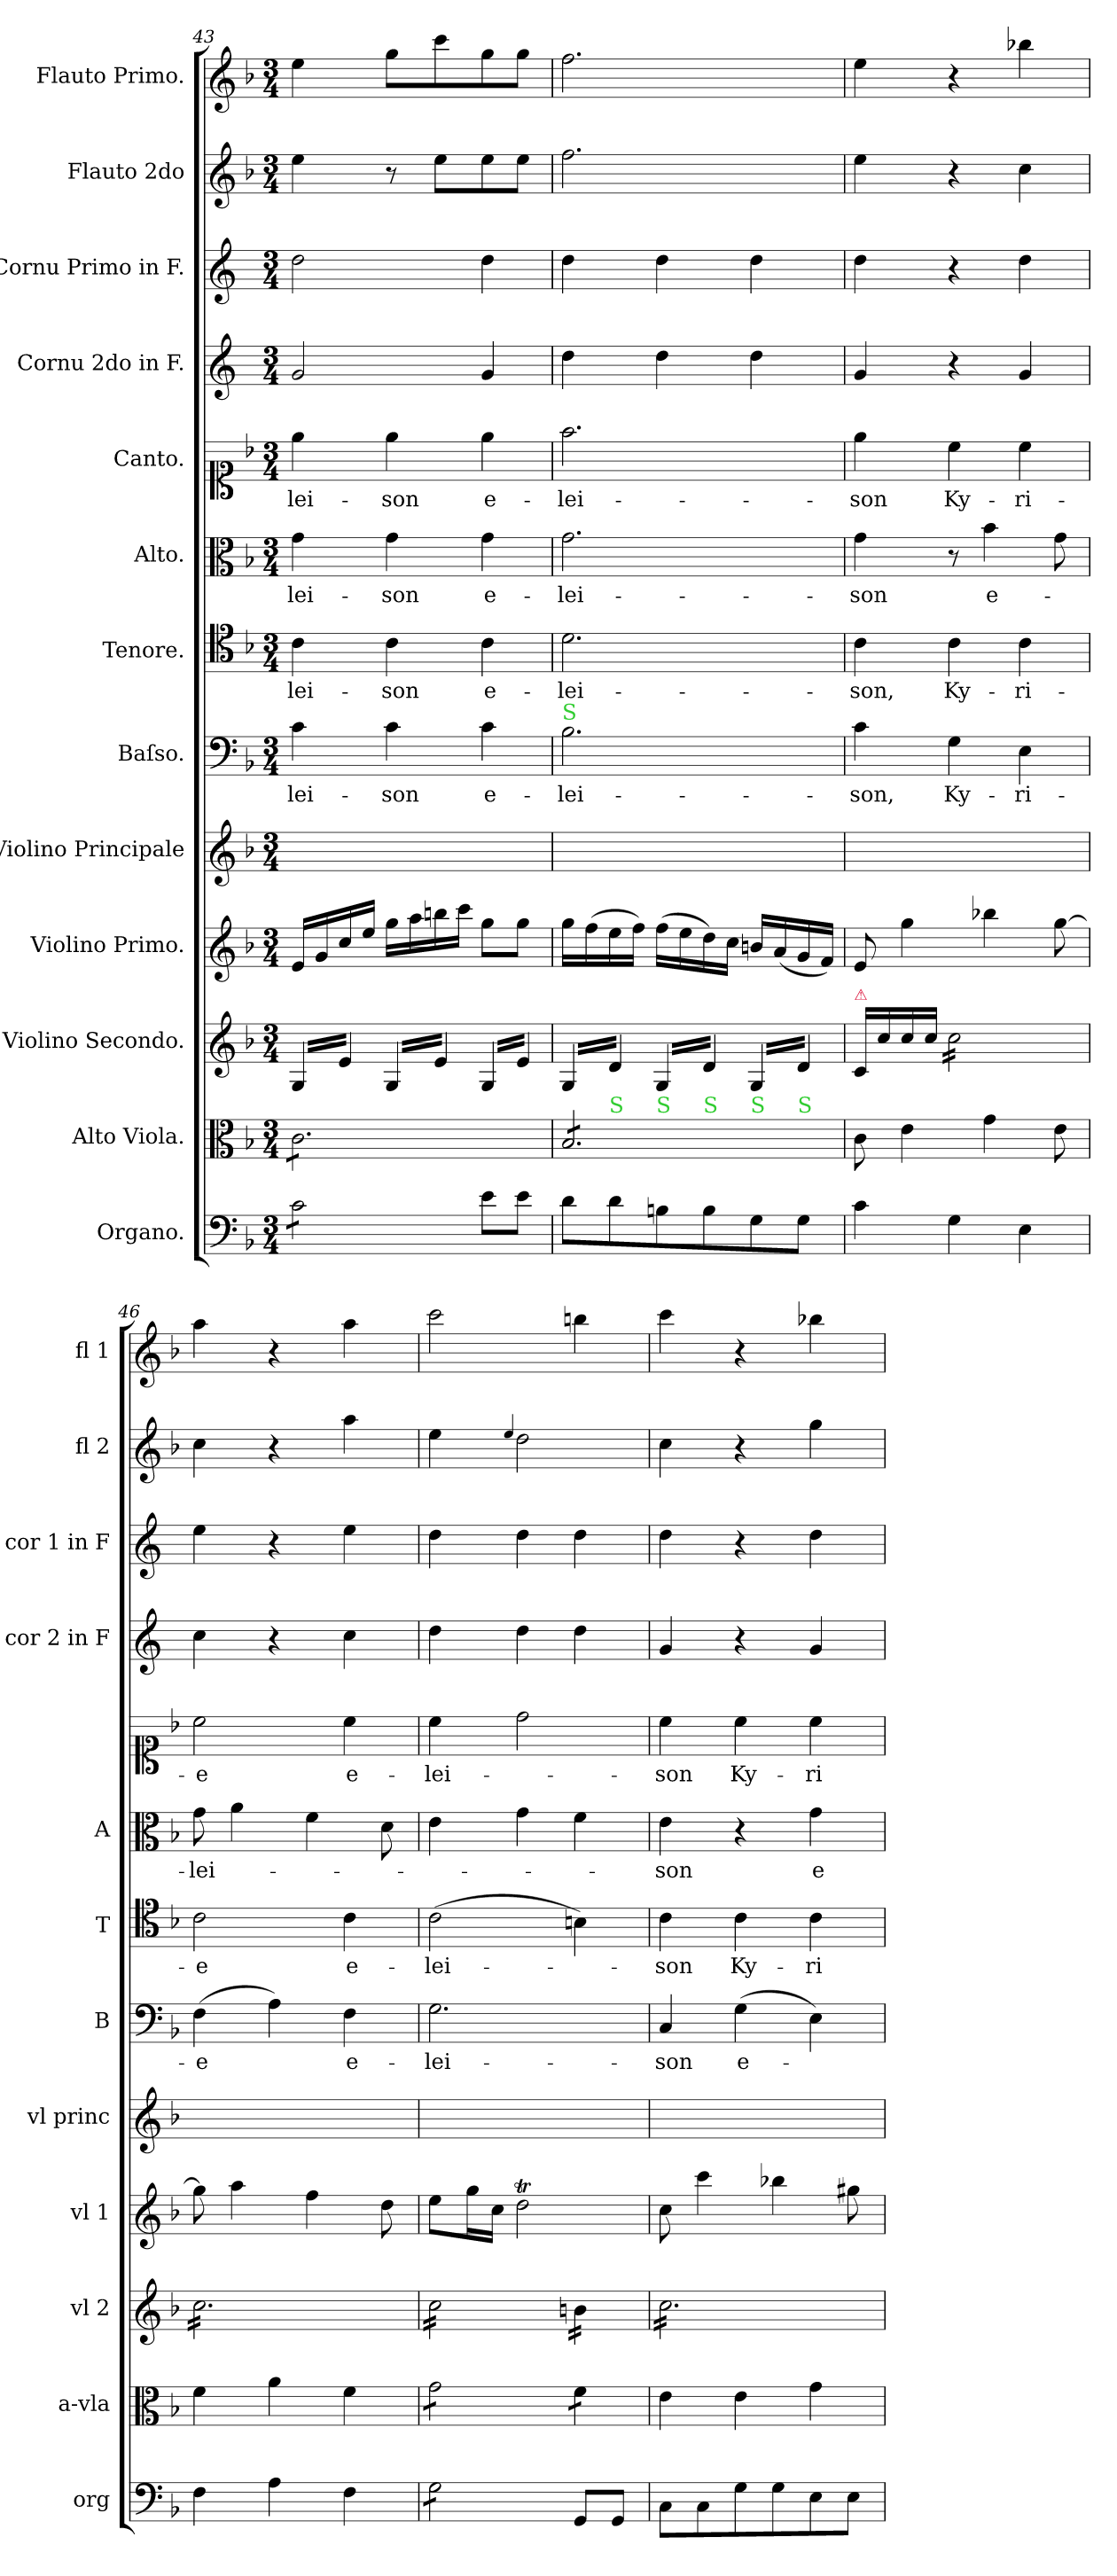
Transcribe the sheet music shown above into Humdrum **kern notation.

**kern	**kern	**kern	**kern	**kern	**kern	**text	**kern	**text	**kern	**text	**kern	**text	**kern	**kern	**kern	**kern
*part13	*part12	*part11	*part10	*part9	*part8	*part8	*part7	*part7	*part6	*part6	*part5	*part5	*part4	*part3	*part2	*part1
*staff13	*staff12	*staff11	*staff10	*staff9	*staff8	*staff8	*staff7	*staff7	*staff6	*staff6	*staff5	*staff5	*staff4	*staff3	*staff2	*staff1
*I"Organo.	*I"Alto Viola.	*I"Violino Secondo.	*I"Violino Primo.	*I"Violino Principale	*I"Baſso.	*	*I"Tenore.	*	*I"Alto.	*	*I"Canto.	*	*I"Cornu 2do in F.	*I"Cornu Primo in F.	*I"Flauto 2do	*I"Flauto Primo.
*I'org	*I'a-vla	*I'vl 2	*I'vl 1	*I'vl princ	*I'B	*	*I'T	*	*I'A	*	*	*	*I'cor 2 in F	*I'cor 1 in F	*I'fl 2	*I'fl 1
*clefF4	*clefC3	*clefG2	*clefG2	*clefG2	*clefF4	*	*clefC4	*	*clefC3	*	*clefC1	*	*clefG2	*clefG2	*clefG2	*clefG2
*	*	*	*	*	*	*	*	*	*	*	*	*	*ITrd4c7	*ITrd4c7	*	*
*k[b-]	*k[b-]	*k[b-]	*k[b-]	*k[b-]	*k[b-]	*	*k[b-]	*	*k[b-]	*	*k[b-]	*	*k[b-]	*k[b-]	*k[b-]	*k[b-]
*F:	*F:	*F:	*F:	*F:	*F:	*	*F:	*	*F:	*	*F:	*	*F:	*F:	*F:	*F:
*M3/4	*M3/4	*M3/4	*M3/4	*M3/4	*M3/4	*	*M3/4	*	*M3/4	*	*M3/4	*	*M3/4	*M3/4	*M3/4	*M3/4
=43	=43	=43	=43	=43	=43	=43	=43	=43	=43	=43	=43	=43	=43	=43	=43	=43
*tremolo	*	*	*	*	*	*	*	*	*	*	*	*	*	*	*	*
*	*tremolo	*	*	*	*	*	*	*	*	*	*	*	*	*	*	*
*	*	*tremolo	*	*	*	*	*	*	*	*	*	*	*	*	*	*
8c\L	8c\L	16G/LL	16e/LL	2.ryy	4c\	-lei-	4c\	-lei-	4g\	-lei-	4ee\	-lei-	2c/	2g\	4ee\	4ee\
.	.	16e/	16g/	.	.	.	.	.	.	.	.	.	.	.	.	.
8c\	8c\	16G/	16cc/	.	.	.	.	.	.	.	.	.	.	.	.	.
.	.	16e/JJ	16ee/JJ	.	.	.	.	.	.	.	.	.	.	.	.	.
8c\	8c\	16G/LL	16gg\LL	.	4c\	-son	4c\	-son	4g\	-son	4ee\	-son	.	.	8r	8gg\L
.	.	16e/	16aa\	.	.	.	.	.	.	.	.	.	.	.	.	.
8c\J	8c\	16G/	16bbn\	.	.	.	.	.	.	.	.	.	.	.	8ee\L	8ccc\
*Xtremolo	*	*	*	*	*	*	*	*	*	*	*	*	*	*	*	*
.	.	16e/JJ	16ccc\JJ	.	.	.	.	.	.	.	.	.	.	.	.	.
!	!	!	!	!	!	!LO:LY:i	!	!LO:LY:i	!	!LO:LY:i	!	!LO:LY:i	!	!	!	!
8e\L	8c\	16G/LL	8gg\L	.	4c\	e-	4c\	e-	4g\	e-	4ee\	e-	4c/	4g\	8ee\	8gg\
.	.	16e/	.	.	.	.	.	.	.	.	.	.	.	.	.	.
8e\J	8c\J	16G/	8gg\J	.	.	.	.	.	.	.	.	.	.	.	8ee\J	8gg\J
.	.	16e/JJ	.	.	.	.	.	.	.	.	.	.	.	.	.	.
=44	=44	=44	=44	=44	=44	=44	=44	=44	=44	=44	=44	=44	=44	=44	=44	=44
!	!	!	!	!	!LO:TX:a:color=limegreen:t=S	!	!	!	!	!	!	!	!	!	!	!
!	!LO:TX:a:color=limegreen:t=S	!	!	!	!	!	!	!	!	!	!	!	!	!	!	!
!	!	!	!	!	!	!LO:LY:i	!	!LO:LY:i	!	!LO:LY:i	!	!LO:LY:i	!	!	!	!
*	*^	*	*	*	*	*	*	*	*	*	*	*	*	*	*	*
*	*	*^	*	*	*	*	*	*	*	*	*	*	*	*	*	*	*
*	*	*	*^	*	*	*	*	*	*	*	*	*	*	*	*	*	*	*
*	*	*	*	*^	*	*	*	*	*	*	*	*	*	*	*	*	*	*	*
8d\L	8B-/L	8ryy	4ryy	4.ryy	2ryy	16G/LL	16gg\LL	2.ryy	2.B-\	-lei-	2.d\	-lei-	2.g\	-lei-	2.ff\	-lei-	4g\	4g\	2.ff\	2.ff\
.	.	.	.	.	.	16d/	(16ff\	.	.	.	.	.	.	.	.	.	.	.	.	.
!	!	!LO:TX:a:color=limegreen:t=S	!	!	!	!	!	!	!	!	!	!	!	!	!	!	!	!	!	!
8d\	8B-/	2ryy	.	.	.	16G/	16ee\	.	.	.	.	.	.	.	.	.	.	.	.	.
.	.	.	.	.	.	16d/JJ	16ff\JJ)	.	.	.	.	.	.	.	.	.	.	.	.	.
!	!	!	!LO:TX:a:color=limegreen:t=S	!	!	!	!	!	!	!	!	!	!	!	!	!	!	!	!	!
8Bn\	8B-/	.	2ryy	.	.	16G/LL	(16ff\LL	.	.	.	.	.	.	.	.	.	4g\	4g\	.	.
.	.	.	.	.	.	16d/	16ee\	.	.	.	.	.	.	.	.	.	.	.	.	.
!	!	!	!	!LO:TX:a:color=limegreen:t=S	!	!	!	!	!	!	!	!	!	!	!	!	!	!	!	!
8B\	8B-/	.	.	4.ryy	.	16G/	16dd\)	.	.	.	.	.	.	.	.	.	.	.	.	.
.	.	.	.	.	.	16d/JJ	16cc\JJ	.	.	.	.	.	.	.	.	.	.	.	.	.
!	!	!	!	!	!LO:TX:a:color=limegreen:t=S	!	!	!	!	!	!	!	!	!	!	!	!	!	!	!
8G\	8B-/	.	.	.	4ryy	16G/LL	16bn/LL	.	.	.	.	.	.	.	.	.	4g\	4g\	.	.
.	.	.	.	.	.	16d/	(16a/	.	.	.	.	.	.	.	.	.	.	.	.	.
!	!	!LO:TX:a:color=limegreen:t=S	!	!	!	!	!	!	!	!	!	!	!	!	!	!	!	!	!	!
8G\J	8B-/J	8ryy	.	.	.	16G/	16g/	.	.	.	.	.	.	.	.	.	.	.	.	.
*	*Xtremolo	*	*	*	*	*	*	*	*	*	*	*	*	*	*	*	*	*	*	*
.	.	.	.	.	.	16d/JJ	16f/JJ)	.	.	.	.	.	.	.	.	.	.	.	.	.
*	*	*	*	*	*	*Xtremolo	*	*	*	*	*	*	*	*	*	*	*	*	*	*
=45	=45	=45	=45	=45	=45	=45	=45	=45	=45	=45	=45	=45	=45	=45	=45	=45	=45	=45	=45	=45
!	!	!	!	!	!	!LO:TX:a:color=crimson:t=⚠	!	!	!	!	!	!	!	!	!	!	!	!	!	!
!	!	!	!	!	!	!	!	!	!	!LO:LY:i	!	!LO:LY:i	!	!LO:LY:i	!	!LO:LY:i	!	!	!	!
*	*v	*v	*v	*v	*v	*	*	*	*	*	*	*	*	*	*	*	*	*	*	*
4c\	8c\	16c/LL	8e/	2.ryy	4c\	-son,	4c\	-son,	4g\	-son	4ee\	-son	4c/	4g\	4ee\	4ee\
.	.	16cc/	.	.	.	.	.	.	.	.	.	.	.	.	.	.
.	4e\	16cc/	4gg\	.	.	.	.	.	.	.	.	.	.	.	.	.
.	.	16cc/JJ	.	.	.	.	.	.	.	.	.	.	.	.	.	.
*	*	*tremolo	*	*	*	*	*	*	*	*	*	*	*	*	*	*
4G\	.	16cc\LL	.	.	4G\	Ky-	4c\	Ky-	8r	.	4cc\	Ky-	4r	4r	4r	4r
.	.	16cc\	.	.	.	.	.	.	.	.	.	.	.	.	.	.
!	!	!	!	!	!	!	!	!	!	!LO:LY:i	!	!	!	!	!	!
.	4g\	16cc\	4bb-X\	.	.	.	.	.	4b-\	e-	.	.	.	.	.	.
.	.	16cc\	.	.	.	.	.	.	.	.	.	.	.	.	.	.
4E\	.	16cc\	.	.	4E\	-ri-	4c\	-ri-	.	.	4cc\	-ri-	4c/	4g\	4cc\	4bb-X\
.	.	16cc\	.	.	.	.	.	.	.	.	.	.	.	.	.	.
.	8e\	16cc\	[8gg\	.	.	.	.	.	8g\	.	.	.	.	.	.	.
.	.	16cc\JJ	.	.	.	.	.	.	.	.	.	.	.	.	.	.
=46	=46	=46	=46	=46	=46	=46	=46	=46	=46	=46	=46	=46	=46	=46	=46	=46
!	!	!	!	!	!	!	!	!	!	!LO:LY:i	!	!	!	!	!	!
4F\	4f\	16cc\LL	8gg\]	2.ryy	(4F\	-e	2c\	-e	8g\	-lei-	2cc\	-e	4f\	4a\	4cc\	4aa\
.	.	16cc\	.	.	.	.	.	.	.	.	.	.	.	.	.	.
.	.	16cc\	4aa\	.	.	.	.	.	4a\	.	.	.	.	.	.	.
.	.	16cc\	.	.	.	.	.	.	.	.	.	.	.	.	.	.
4A\	4a\	16cc\	.	.	4A\)	.	.	.	.	.	.	.	4r	4r	4r	4r
.	.	16cc\	.	.	.	.	.	.	.	.	.	.	.	.	.	.
.	.	16cc\	4ff\	.	.	.	.	.	4f\	.	.	.	.	.	.	.
.	.	16cc\	.	.	.	.	.	.	.	.	.	.	.	.	.	.
4F\	4f\	16cc\	.	.	4F\	e-	4c\	e-	.	.	4cc\	e-	4f\	4a\	4aa\	4aa\
.	.	16cc\	.	.	.	.	.	.	.	.	.	.	.	.	.	.
.	.	16cc\	8dd\	.	.	.	.	.	8d\	.	.	.	.	.	.	.
.	.	16cc\JJ	.	.	.	.	.	.	.	.	.	.	.	.	.	.
=47	=47	=47	=47	=47	=47	=47	=47	=47	=47	=47	=47	=47	=47	=47	=47	=47
*tremolo	*	*	*	*	*	*	*	*	*	*	*	*	*	*	*	*
*	*tremolo	*	*	*	*	*	*	*	*	*	*	*	*	*	*	*
8G\L	8g\L	16cc\LL	8ee\L	2.ryy	2.G\	-lei-	(2c\	-lei-	4e\	.	4cc\	-lei-	4g\	4g\	4ee\	2ccc\
.	.	16cc\	.	.	.	.	.	.	.	.	.	.	.	.	.	.
8G\	8g\	16cc\	16gg\L	.	.	.	.	.	.	.	.	.	.	.	.	.
.	.	16cc\	16cc\JJ	.	.	.	.	.	.	.	.	.	.	.	.	.
.	.	.	.	.	.	.	.	.	.	.	.	.	.	.	4qqee/	.
8G\	8g\	16cc\	2ddT\	.	.	.	.	.	4g\	.	2dd\	.	4g\	4g\	2dd\	.
.	.	16cc\	.	.	.	.	.	.	.	.	.	.	.	.	.	.
8G\J	8g\J	16cc\	.	.	.	.	.	.	.	.	.	.	.	.	.	.
*Xtremolo	*	*	*	*	*	*	*	*	*	*	*	*	*	*	*	*
.	.	16cc\JJ	.	.	.	.	.	.	.	.	.	.	.	.	.	.
8GG/L	8f\L	16bn\LL	.	.	.	.	4Bn\)	.	4f\	.	.	.	4g\	4g\	.	4bbn\
.	.	16bn\	.	.	.	.	.	.	.	.	.	.	.	.	.	.
8GG/J	8f\J	16bn\	.	.	.	.	.	.	.	.	.	.	.	.	.	.
*	*Xtremolo	*	*	*	*	*	*	*	*	*	*	*	*	*	*	*
.	.	16bn\JJ	.	.	.	.	.	.	.	.	.	.	.	.	.	.
=48	=48	=48	=48	=48	=48	=48	=48	=48	=48	=48	=48	=48	=48	=48	=48	=48
8C\L	4e\	16cc\LL	8cc\	2.ryy	4C/	-son	4c\	-son	4e\	-son	4cc\	-son	4c/	4g\	4cc\	4ccc\
.	.	16cc\	.	.	.	.	.	.	.	.	.	.	.	.	.	.
8C\	.	16cc\	4ccc\	.	.	.	.	.	.	.	.	.	.	.	.	.
.	.	16cc\	.	.	.	.	.	.	.	.	.	.	.	.	.	.
8G\	4e\	16cc\	.	.	(4G\	e-	4c\	Ky-	4r	.	4cc\	Ky-	4r	4r	4r	4r
.	.	16cc\	.	.	.	.	.	.	.	.	.	.	.	.	.	.
8G\	.	16cc\	4bb-X\	.	.	.	.	.	.	.	.	.	.	.	.	.
.	.	16cc\	.	.	.	.	.	.	.	.	.	.	.	.	.	.
8E\	4g\	16cc\	.	.	4E\)	.	4c\	-ri-	4g\	e-	4cc\	-ri-	4c/	4g\	4gg\	4bb-X\
.	.	16cc\	.	.	.	.	.	.	.	.	.	.	.	.	.	.
8E\J	.	16cc\	8gg#X\	.	.	.	.	.	.	.	.	.	.	.	.	.
.	.	16cc\JJ	.	.	.	.	.	.	.	.	.	.	.	.	.	.
*	*	*Xtremolo	*	*	*	*	*	*	*	*	*	*	*	*	*	*
=	=	=	=	=	=	=	=	=	=	=	=	=	=	=	=	=
*-	*-	*-	*-	*-	*-	*-	*-	*-	*-	*-	*-	*-	*-	*-	*-	*-
